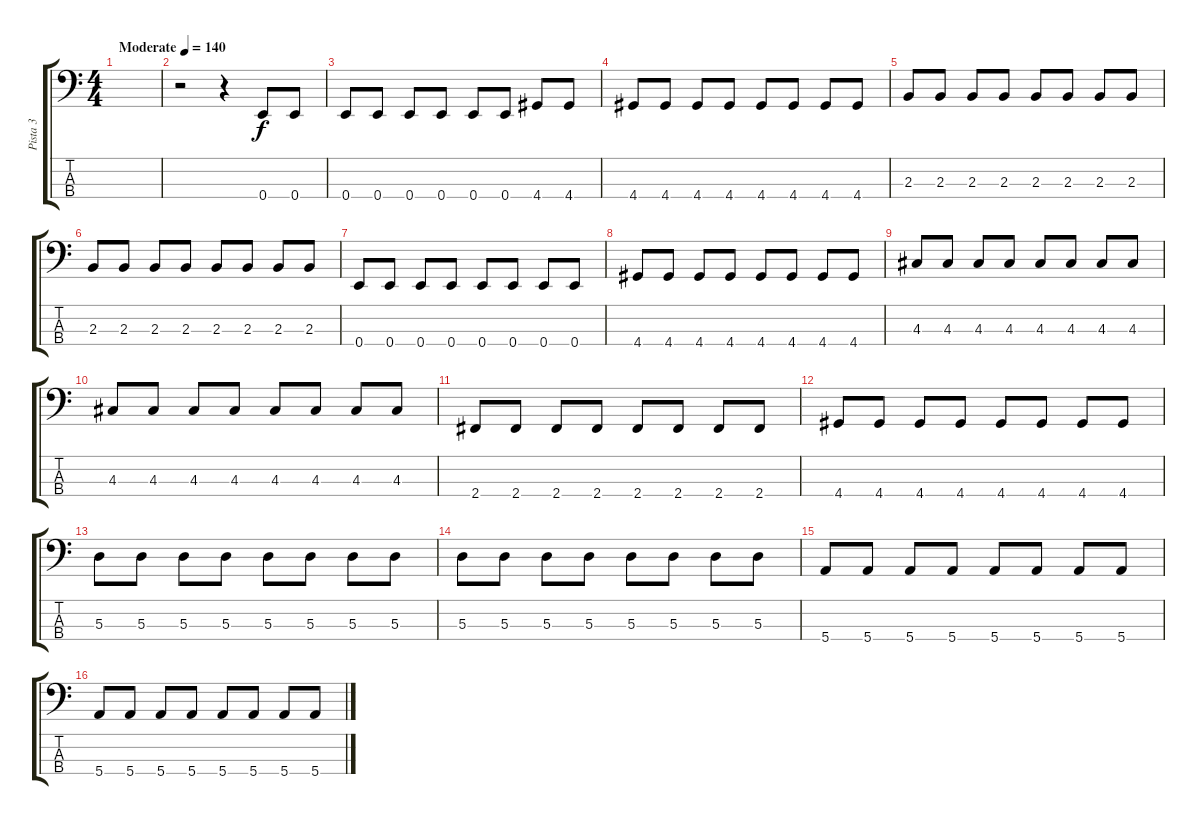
\track ("Pista 3" "Pista 3") {instrument electricbassfinger}
\staff {score tabs}
\tuning (G2 D2 A1 E1) {hide}
\ts (4 4)
\tempo (140 "Moderate")
\clef f4
\ks c
|
r.2 r.4 0.4.8 0.4.8 |
0.4.8 0.4.8 0.4.8 0.4.8 0.4.8 0.4.8 4.4.8 4.4.8 |
4.4.8 4.4.8 4.4.8 4.4.8 4.4.8 4.4.8 4.4.8 4.4.8 |
2.3.8 2.3.8 2.3.8 2.3.8 2.3.8 2.3.8 2.3.8 2.3.8 |
2.3.8 2.3.8 2.3.8 2.3.8 2.3.8 2.3.8 2.3.8 2.3.8 |
0.4.8 0.4.8 0.4.8 0.4.8 0.4.8 0.4.8 0.4.8 0.4.8 |
4.4.8 4.4.8 4.4.8 4.4.8 4.4.8 4.4.8 4.4.8 4.4.8 |
4.3.8 4.3.8 4.3.8 4.3.8 4.3.8 4.3.8 4.3.8 4.3.8 |
4.3.8 4.3.8 4.3.8 4.3.8 4.3.8 4.3.8 4.3.8 4.3.8 |
2.4.8 2.4.8 2.4.8 2.4.8 2.4.8 2.4.8 2.4.8 2.4.8 |
4.4.8 4.4.8 4.4.8 4.4.8 4.4.8 4.4.8 4.4.8 4.4.8 |
5.3.8 5.3.8 5.3.8 5.3.8 5.3.8 5.3.8 5.3.8 5.3.8 |
5.3.8 5.3.8 5.3.8 5.3.8 5.3.8 5.3.8 5.3.8 5.3.8 |
5.4.8 5.4.8 5.4.8 5.4.8 5.4.8 5.4.8 5.4.8 5.4.8 |
5.4.8 5.4.8 5.4.8 5.4.8 5.4.8 5.4.8 5.4.8 5.4.8
